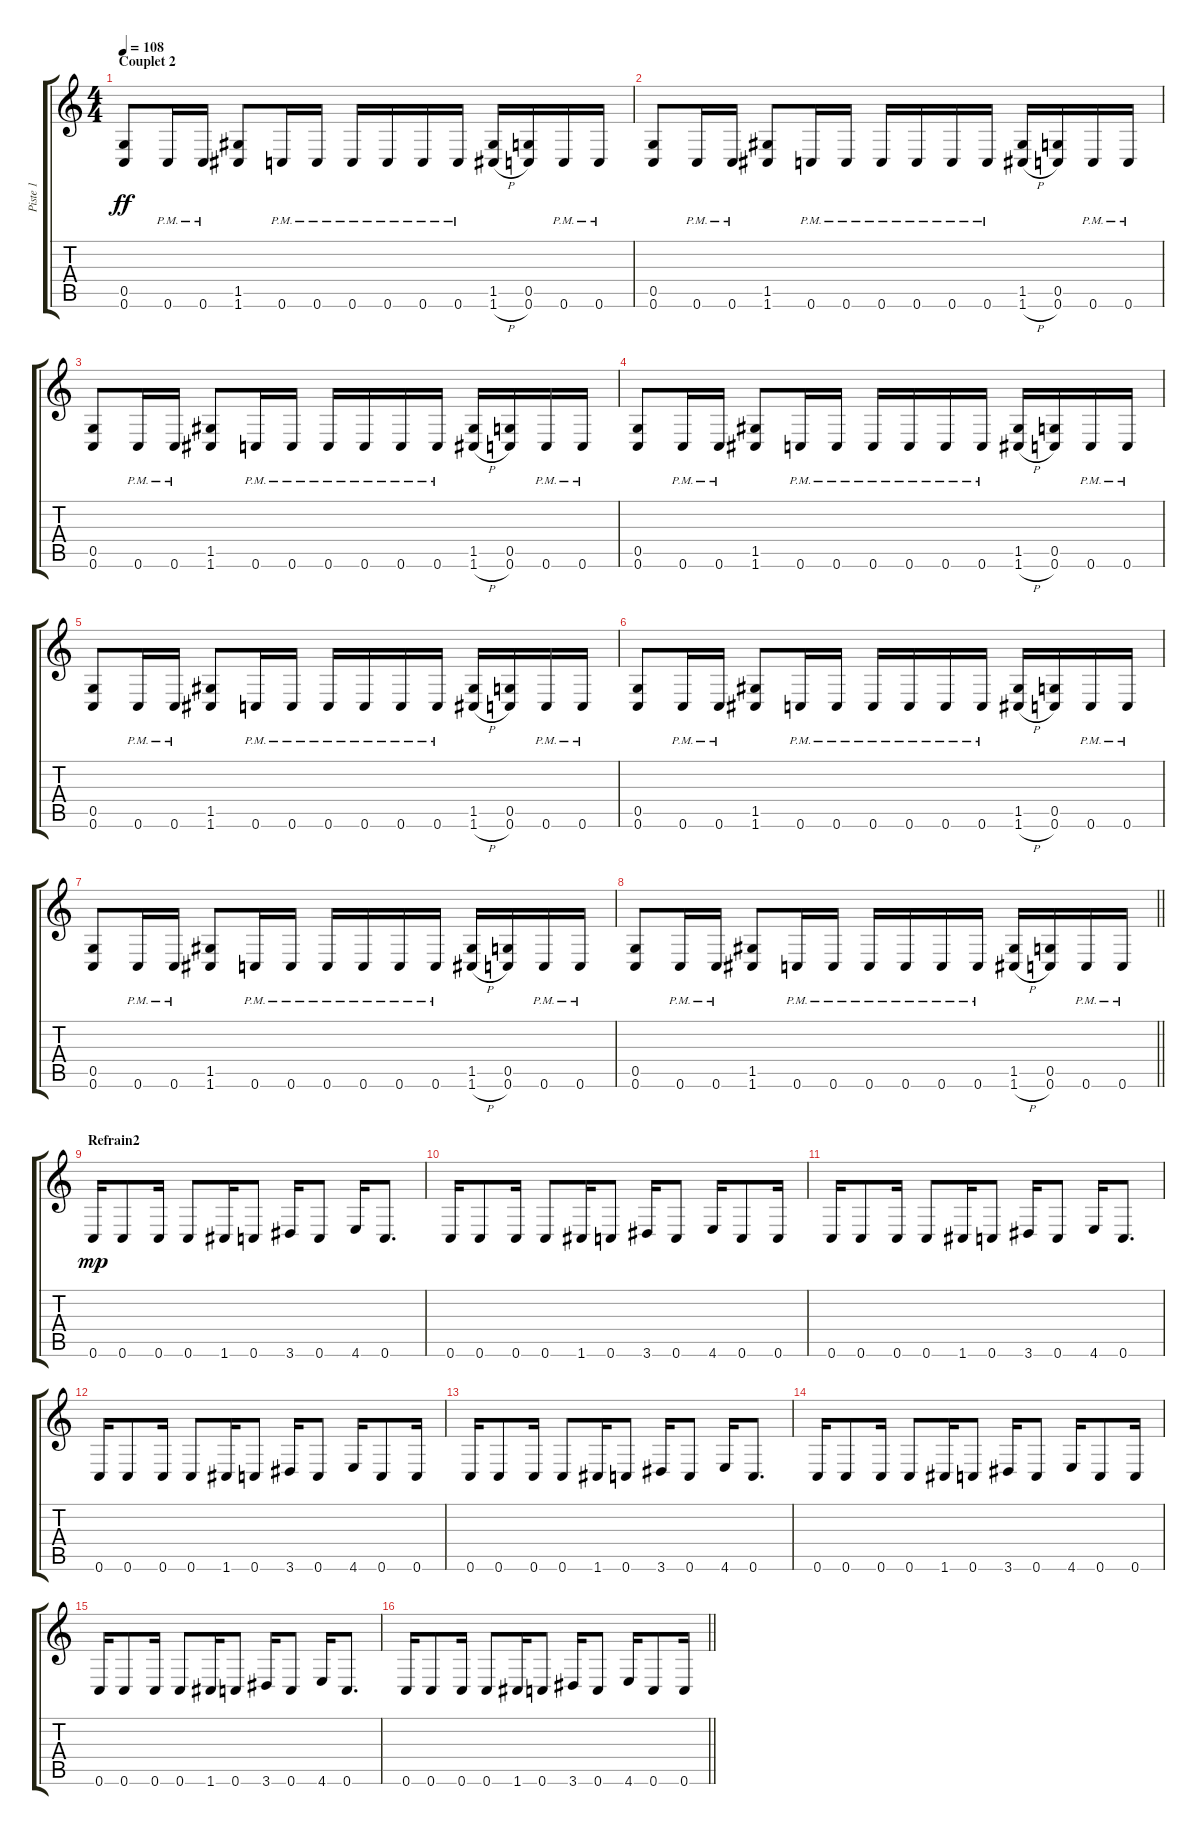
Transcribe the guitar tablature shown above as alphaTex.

\track ("Piste 1" "Piste 1") {instrument distortionguitar}
\staff {score tabs}
\tuning (D4 A3 F3 C3 G2 C2) {hide}
\ts (4 4)
\section ("" "Couplet 2")
\tempo 108
\clef g2
\ks c
(0.5 0.6).8{dy ff} 0.6{pm}.16 0.6{pm}.16 (1.5 1.6).8 0.6{pm}.16 0.6{pm}.16 0.6{pm}.16 0.6{pm}.16 0.6{pm}.16 0.6{pm}.16 (1.5 1.6{h}).16 (0.5 0.6).16 0.6{pm}.16 0.6{pm}.16 |
(0.5 0.6).8 0.6{pm}.16 0.6{pm}.16 (1.5 1.6).8 0.6{pm}.16 0.6{pm}.16 0.6{pm}.16 0.6{pm}.16 0.6{pm}.16 0.6{pm}.16 (1.5 1.6{h}).16 (0.5 0.6).16 0.6{pm}.16 0.6{pm}.16 |
(0.5 0.6).8 0.6{pm}.16 0.6{pm}.16 (1.5 1.6).8 0.6{pm}.16 0.6{pm}.16 0.6{pm}.16 0.6{pm}.16 0.6{pm}.16 0.6{pm}.16 (1.5 1.6{h}).16 (0.5 0.6).16 0.6{pm}.16 0.6{pm}.16 |
(0.5 0.6).8 0.6{pm}.16 0.6{pm}.16 (1.5 1.6).8 0.6{pm}.16 0.6{pm}.16 0.6{pm}.16 0.6{pm}.16 0.6{pm}.16 0.6{pm}.16 (1.5 1.6{h}).16 (0.5 0.6).16 0.6{pm}.16 0.6{pm}.16 |
(0.5 0.6).8 0.6{pm}.16 0.6{pm}.16 (1.5 1.6).8 0.6{pm}.16 0.6{pm}.16 0.6{pm}.16 0.6{pm}.16 0.6{pm}.16 0.6{pm}.16 (1.5 1.6{h}).16 (0.5 0.6).16 0.6{pm}.16 0.6{pm}.16 |
(0.5 0.6).8 0.6{pm}.16 0.6{pm}.16 (1.5 1.6).8 0.6{pm}.16 0.6{pm}.16 0.6{pm}.16 0.6{pm}.16 0.6{pm}.16 0.6{pm}.16 (1.5 1.6{h}).16 (0.5 0.6).16 0.6{pm}.16 0.6{pm}.16 |
(0.5 0.6).8 0.6{pm}.16 0.6{pm}.16 (1.5 1.6).8 0.6{pm}.16 0.6{pm}.16 0.6{pm}.16 0.6{pm}.16 0.6{pm}.16 0.6{pm}.16 (1.5 1.6{h}).16 (0.5 0.6).16 0.6{pm}.16 0.6{pm}.16 |
\barLineRight lightlight
(0.5 0.6).8 0.6{pm}.16 0.6{pm}.16 (1.5 1.6).8 0.6{pm}.16 0.6{pm}.16 0.6{pm}.16 0.6{pm}.16 0.6{pm}.16 0.6{pm}.16 (1.5 1.6{h}).16 (0.5 0.6).16 0.6{pm}.16 0.6{pm}.16 |
\section ("" "Refrain2")
0.6.16{dy mp} 0.6.8 0.6.16 0.6.8 1.6.16 0.6.8 3.6.16 0.6.8 4.6.16 0.6.8{d} |
0.6.16 0.6.8 0.6.16 0.6.8 1.6.16 0.6.8 3.6.16 0.6.8 4.6.16 0.6.8 0.6.16 |
0.6.16 0.6.8 0.6.16 0.6.8 1.6.16 0.6.8 3.6.16 0.6.8 4.6.16 0.6.8{d} |
0.6.16 0.6.8 0.6.16 0.6.8 1.6.16 0.6.8 3.6.16 0.6.8 4.6.16 0.6.8 0.6.16 |
0.6.16 0.6.8 0.6.16 0.6.8 1.6.16 0.6.8 3.6.16 0.6.8 4.6.16 0.6.8{d} |
0.6.16 0.6.8 0.6.16 0.6.8 1.6.16 0.6.8 3.6.16 0.6.8 4.6.16 0.6.8 0.6.16 |
0.6.16 0.6.8 0.6.16 0.6.8 1.6.16 0.6.8 3.6.16 0.6.8 4.6.16 0.6.8{d} |
\barLineRight lightlight
0.6.16 0.6.8 0.6.16 0.6.8 1.6.16 0.6.8 3.6.16 0.6.8 4.6.16 0.6.8 0.6.16
